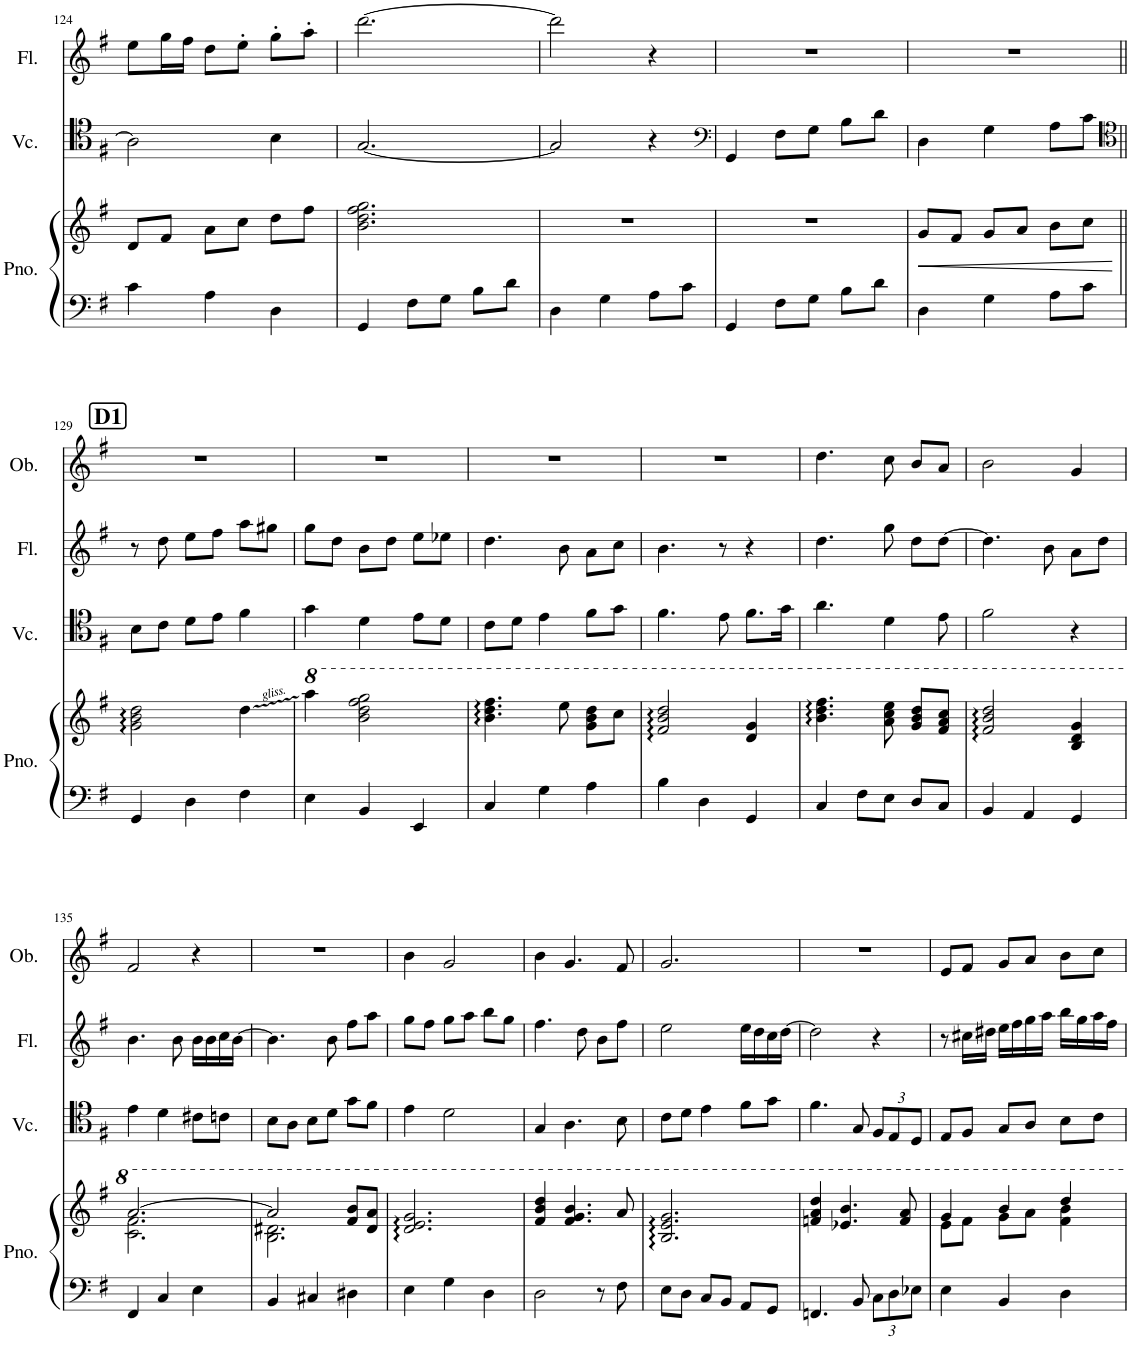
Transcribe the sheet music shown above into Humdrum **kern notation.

**kern	**kern	**dynam	**kern	**kern	**harte	**kern	**kern	**kern	**kern
*part6	*part6	*part6	*part5	*part5	*part5	*part4	*part3	*part2	*part1
*staff8	*staff7	*staff7/8	*staff6	*staff5	*	*staff4	*staff3	*staff2	*staff1
*I"Piano	*	*	*I"Piano	*	*	*I"Violoncello	*I"Flute	*I"Oboe	*I"Oboe
*I'Pno.	*	*	*I'Pno.	*	*	*I'Vc.	*I'Fl.	*I'Ob.	*I'Ob.
!!LO:PB:g=z
*clefF4	*clefG2	*	*clefF4	*clefG2	*	*clefC4	*clefG2	*clefG2	*clefG2
*k[f#]	*k[f#]	*	*k[f#]	*k[f#]	*	*k[f#]	*k[f#]	*k[f#]	*k[f#]
*M3/4	*M3/4	*	*M3/4	*M3/4	*	*M3/4	*M3/4	*M3/4	*M3/4
=124	=124	=124	=124	=124	=124	=124	=124	=124	=124
!	!	!	!	!	!LO:H:kt=7	!	!	!	!
4c\	8d/L	.	2.DD 2.D 2.F# 2.A 2.c	2.d 2.f# 2.a 2.cc	D:7	2A\]	8ee\L	2.r	2.r
.	8f#/J	.	.	.	.	.	16gg\L	.	.
.	.	.	.	.	.	.	16ff#\JJ	.	.
4A\	8a\L	.	.	.	.	.	8dd\L	.	.
.	8cc\J	.	.	.	.	.	8ee'\J	.	.
4D\	8dd\L	.	.	.	.	4B\	8gg'\L	.	.
.	8ff#\J	.	.	.	.	.	8aa'\J	.	.
=125	=125	=125	=125	=125	=125	=125	=125	=125	=125
!	!	!	!	!	!LO:H:kt=maj7	!	!	!	!
4GG/	2.b\ 2.dd\ 2.ff#\ 2.gg\	.	2.GG 2.D 2.G 2.B 2.d	2.f# 2.g 2.b 2.dd 2.ff#	G:maj7	[2.G/	[2.ddd\	2.r	2.r
8F#\L	.	.	.	.	.	.	.	.	.
8G\J	.	.	.	.	.	.	.	.	.
8B\L	.	.	.	.	.	.	.	.	.
8d\J	.	.	.	.	.	.	.	.	.
=126	=126	=126	=126	=126	=126	=126	=126	=126	=126
!	!	!	!	!	!LO:H:kt=74	!	!	!	!
4D\	2.r	.	2.DD 2.D 2.G 2.A	2.d 2.g 2.a 2.cc	D:sus4(7)	2G/]	2ddd\]	2.r	2.r
4G\	.	.	.	.	.	.	.	.	.
8A\L	.	.	.	.	.	4r	4r	.	.
8c\J	.	.	.	.	.	.	.	.	.
=127	=127	=127	=127	=127	=127	=127	=127	=127	=127
*	*	*	*	*	*	*clefF4	*	*	*
4GG/	2.r	.	2.GG 2.D 2.G 2.B	2.g 2.b 2.dd 2.ff#	G:maj	4GG/	2.r	2.r	2.r
8F#\L	.	.	.	.	.	8F#\L	.	.	.
8G\J	.	.	.	.	.	8G\J	.	.	.
8B\L	.	.	.	.	.	8B\L	.	.	.
8d\J	.	.	.	.	.	8d\J	.	.	.
=128	=128	=128	=128	=128	=128	=128	=128	=128	=128
!	!	!LO:HP:b	!	!	!LO:H:kt=74	!	!	!	!
4D\	8g/L	<	2.DD 2.D 2.F# 2.A	2.d 2.g 2.a 2.cc	D:sus4(7)	4D\	2.r	2.r	2.r
.	8f#/J	.	.	.	.	.	.	.	.
4G\	8g/L	.	.	.	.	4G\	.	.	.
.	8a/J	.	.	.	.	.	.	.	.
8A\L	8b\L	.	.	.	.	8A\L	.	.	.
8c\J	8cc\J	.	.	.	.	8c\J	.	.	.
.	.	[	.	.	.	.	.	.	.
!!LO:LB:g=z
!!LO:REH:place=s1:a:B:cj:fs=14:t=D1
=129||	=129||	=129||	=129||	=129||	=129||	=129||	=129||	=129||	=129||
*	*	*	*	*	*	*clefC4	*	*	*
!	!	!	!	!	!LO:H:kt=7	!	!	!	!
4GG/	2g\ 2b\ 2dd\	.	2.GG 2.D 2.F#	2.g 2.b 2.dd 2.ff#	G:maj7	8B\L	8r	2g	2.r
.	.	.	.	.	.	8c\J	8dd\	.	.
4D\	.	.	.	.	.	8d\L	8ee\L	.	.
.	.	.	.	.	.	8e\J	8ff#\J	.	.
4F#\	4dd\	.	.	.	.	4f#\	8aa\L	4r	.
.	.	.	.	.	.	.	8gg#X\J	.	.
=130	=130	=130	=130	=130	=130	=130	=130	=130	=130
!	!	!	!	!	!LO:H:kt=m7	!	!	!	!
4E\	4aaa\	.	2.EE 2.BB 2.E 2.B	2.e 2.g 2.b 2.dd	E:min7	4g\	8gg\L	2e	2.r
.	.	.	.	.	.	.	8dd\J	.	.
4BB/	2bb\ 2ddd\ 2fff#\ 2ggg\	.	.	.	.	4d\	8b\L	.	.
.	.	.	.	.	.	.	8dd\J	.	.
4EE/	.	.	.	.	.	8e\L	8ee\L	4r	.
.	.	.	.	.	.	8d\J	8ee-X\J	.	.
=131	=131	=131	=131	=131	=131	=131	=131	=131	=131
!	!	!	!	!	!LO:H:kt=9	!	!	!	!
4C/	4.bb\ 4.ddd\ 4.fff#\	.	2.C 2.G	2.c 2.e 2.g 2.b 2.dd 2.ff#	C:9(#11)	8c\L	4.dd\	4cc	2.r
.	.	.	.	.	.	8d\J	.	.	.
4G\	.	.	.	.	.	4e\	.	4gg	.
.	8eee\	.	.	.	.	.	8b\	.	.
4A\	8gg\ 8bb\ 8ddd\L	.	.	.	.	8f#\L	8a\L	8ff#\L	.
.	8ccc\J	.	.	.	.	8g\J	8cc\J	8dd\J	.
=132	=132	=132	=132	=132	=132	=132	=132	=132	=132
!	!	!	!	!	!LO:H:kt=7	!	!	!	!
4B\	2ff#/ 2bb/ 2ddd/	.	2.BB 2.G 2.B	2.d 2.g 2.b 2.dd 2.ff#	G:maj7	4.f#\	4.b\	2gg	2.r
4D\	.	.	.	.	.	.	.	.	.
.	.	.	.	.	.	8e\	8r	.	.
4GG/	4dd/ 4gg/	.	.	.	.	8.f#\L	4r	4r	.
.	.	.	.	.	.	16g\Jk	.	.	.
=133	=133	=133	=133	=133	=133	=133	=133	=133	=133
!	!	!	!	!	!LO:H:kt=9	!	!	!	!
4C/	4.bb\ 4.ddd\ 4.fff#\	.	2.C 2.G	2.c 2.e 2.g 2.b 2.dd 2.ff#	C:9(#11)	4.a\	4.dd\	4cc	4.dd\
8F#\L	.	.	.	.	.	.	.	4gg	.
8E\J	8aa\ 8ccc\ 8eee\	.	.	.	.	4d\	8gg\	.	8cc\
8D/L	8gg/ 8bb/ 8ddd/L	.	.	.	.	.	8dd\L	8ff#\L	8b/L
8C/J	8ff#/ 8aa/ 8ccc/J	.	.	.	.	8e\	[8dd\J	8dd\J	8a/J
=134	=134	=134	=134	=134	=134	=134	=134	=134	=134
!	!	!	!	!	!LO:H:kt=7	!	!	!	!
4BB/	2ff#/ 2bb/ 2ddd/	.	2.GG 2.D 2.G 2.B	2.d 2.g 2.b 2.dd 2.ff#	G:maj7	2f#\	4.dd\]	2gg	2b\
4AA/	.	.	.	.	.	.	.	.	.
.	.	.	.	.	.	.	8b\	.	.
4GG/	4b/ 4dd/ 4gg/	.	.	.	.	4r	8a\L	4r	4g/
.	.	.	.	.	.	.	8dd\J	.	.
!!LO:LB:g=z
=135	=135	=135	=135	=135	=135	=135	=135	=135	=135
*	*^	*	*	*	*	*	*	*	*
!	!	!	!	!	!	!LO:H:kt=m7(b5)	!	!	!	!
4FF#/	[2.aa/	2.cc\ 2.ff#\	.	2.FF# 2.C 2.F#	2.f# 2.a 2.cc 2.ee	F#:hdim7	4e\	4.b\	2ff#	2f#/
4C/	.	.	.	.	.	.	4d\	.	.	.
.	.	.	.	.	.	.	.	8b\	.	.
4E\	.	.	.	.	.	.	8c#X\L	16b\LL	4r	4r
.	.	.	.	.	.	.	.	16b\	.	.
.	.	.	.	.	.	.	8cn\J	16cc\	.	.
.	.	.	.	.	.	.	.	[16b\JJ	.	.
=136	=136	=136	=136	=136	=136	=136	=136	=136	=136	=136
!	!	!	!	!	!	!LO:H:kt=7	!	!	!	!
4BB/	2aa/]	2.b\ 2.dd#X\	.	2.BB 2.F#	2.B 2.d#X 2.f# 2.a	B:7	8B\L	4.b\]	2b	2.r
.	.	.	.	.	.	.	8A\J	.	.	.
4C#X/	.	.	.	.	.	.	8B\L	.	.	.
.	.	.	.	.	.	.	8d\J	8b\	.	.
4D#X\	8ff#/ 8bb/L	.	.	.	.	.	8g\L	8ff#\L	4r	.
.	8dd#/ 8aa/J	.	.	.	.	.	8f#\J	8aa\J	.	.
*	*v	*v	*	*	*	*	*	*	*	*
=137	=137	=137	=137	=137	=137	=137	=137	=137	=137
!	!	!	!	!	!LO:H:kt=m7	!	!	!	!
4E\	2.dd/ 2.ee/ 2.gg/	.	2.EE 2.BB 2.E 2.B	2.e 2.g 2.b 2.dd	E:min7	4e\	8gg\L	2ee	4b\
.	.	.	.	.	.	.	8ff#\J	.	.
4G\	.	.	.	.	.	2d\	8gg\L	.	2g/
.	.	.	.	.	.	.	8aa\J	.	.
4D\	.	.	.	.	.	.	8bb\L	4r	.
.	.	.	.	.	.	.	8gg\J	.	.
=138	=138	=138	=138	=138	=138	=138	=138	=138	=138
!	!	!	!	!	!LO:H:kt=7	!	!	!	!
2D\	4ff#/ 4bb/ 4ddd/	.	2.D 2.G 2.B	2.d 2.g 2.b 2.dd 2.ffn	G:7/5	4G/	4.ff#\	2dd	4b\
.	4.ff#/ 4.gg/ 4.bb/	.	.	.	.	4.A\	.	.	4.g/
.	.	.	.	.	.	.	8dd\	.	.
8r	.	.	.	.	.	.	8b\L	4r	.
8F#\	8aa/	.	.	.	.	8B\	8ff#\J	.	8f#/
=139	=139	=139	=139	=139	=139	=139	=139	=139	=139
!	!	!	!	!	!LO:H:kt=7	!	!	!	!
8E\L	2.b/ 2.ee/ 2.gg/	.	2.C 2.G 2.B	2.c 2.e 2.g 2.b	C:maj7	8c\L	2ee\	2cc	2.g/
8D\J	.	.	.	.	.	8d\J	.	.	.
8C/L	.	.	.	.	.	4e\	.	.	.
8BB/J	.	.	.	.	.	.	.	.	.
8AA/L	.	.	.	.	.	8f#\L	16ee\LL	4r	.
.	.	.	.	.	.	.	16dd\	.	.
8GG/J	.	.	.	.	.	8g\J	16cc\	.	.
.	.	.	.	.	.	.	[16dd\JJ	.	.
=140	=140	=140	=140	=140	=140	=140	=140	=140	=140
!	!	!	!	!	!LO:H:kt=9	!	!	!	!
4.FFn/	4ffn/ 4aa/ 4ddd/	.	2.FFn 2.BB 2.F#	2.fn 2.a 2.b 2.ee-X 2.gg	F:(3,b5,b7,9)	4.f#\	2dd\]	2ff#	2.r
.	4.ee-X/ 4.bb/	.	.	.	.	.	.	.	.
8BB/	.	.	.	.	.	8G/	.	.	.
*Xbrackettup	*	*	*	*	*	*Xbrackettup	*	*	*
12C\L	.	.	.	.	.	12F#/L	4r	4r	.
12D\	.	.	.	.	.	12E/	.	.	.
.	8ff/ 8aa/	.	.	.	.	.	.	.	.
12E-X\J	.	.	.	.	.	12D/J	.	.	.
=141	=141	=141	=141	=141	=141	=141	=141	=141	=141
*	*^	*	*	*	*	*	*	*	*
!	!	!	!	!	!	!LO:H:kt=m	!	!	!	!
4E\	4gg/	8ee\L	.	2E 2B	2e 2g 2b	E:min	8E/L	8r	2ee	8e/L
.	.	8ff#\J	.	.	.	.	8F#/J	16cc#X\LL	.	8f#/J
.	.	.	.	.	.	.	.	16dd#X\JJ	.	.
4BB/	4bb/	8gg\L	.	.	.	.	8G/L	16ee\LL	.	8g/L
.	.	.	.	.	.	.	.	16ff#\	.	.
.	.	8aa\J	.	.	.	.	8A/J	16gg\	.	8a/J
.	.	.	.	.	.	.	.	16aa\JJ	.	.
!	!	!	!	!	!	!LO:H:kt=m	!	!	!	!
4D\	4ddd/	4ff#\ 4bb\	.	4D 4B	4e 4g 4b	E:min/b7	8B\L	16bb\LL	4dd	8b\L
.	.	.	.	.	.	.	.	16gg\	.	.
.	.	.	.	.	.	.	8c\J	16aa\	.	8cc\J
.	.	.	.	.	.	.	.	16ff#\JJ	.	.
*	*v	*v	*	*	*	*	*	*	*	*
=	=	=	=	=	=	=	=	=	=
*-	*-	*-	*-	*-	*-	*-	*-	*-	*-
